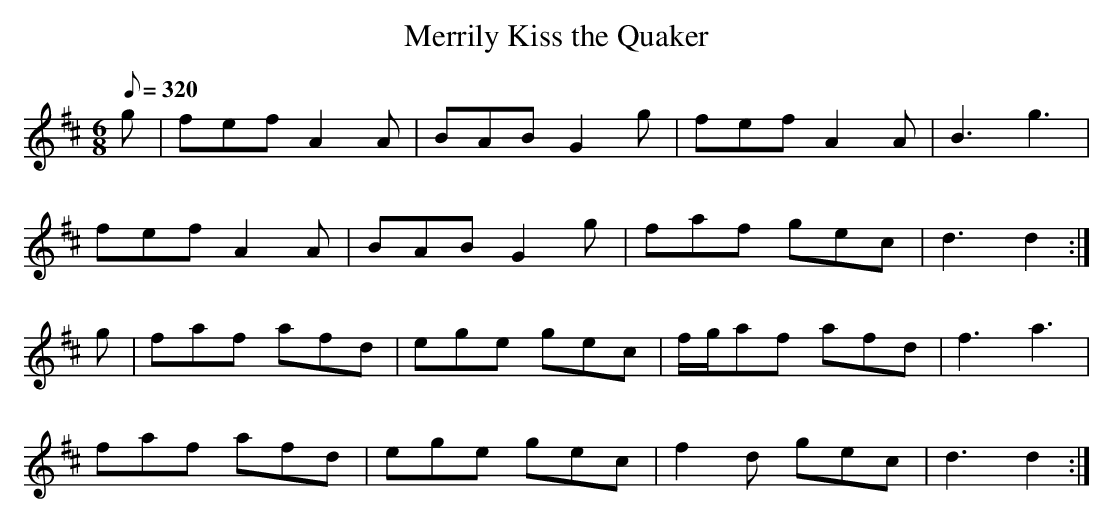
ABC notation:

X:1
T: Merrily Kiss the Quaker
M: 6/8
L: 1/8
Q: 320
K: D
g| fef A2A| BAB G2g| fef A2A| B3g3|
fef A2A| BAB G2g| faf gec| d3d2 :|
g| faf afd| ege gec| f/g/af afd| f3a3|
faf afd| ege gec| f2d gec| d3d2 :|
